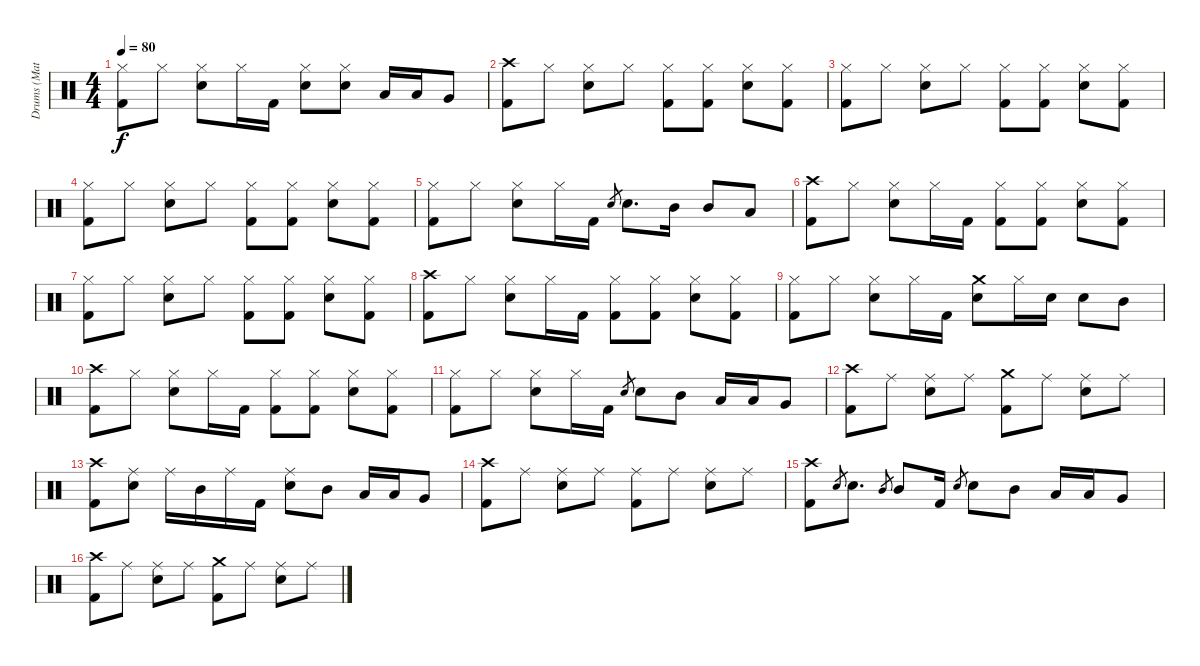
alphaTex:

\track ("Drums (Matt)" "Drums (Mat") {instrument percussion}
\staff {score}
\articulation defaults
\ts (4 4)
\tempo 80
\clef neutral
\ks c
("Hi-Hat (closed)" "Kick (hit) 2").8{dy f} "Hi-Hat (closed)".8 ("Hi-Hat (closed)" "Snare (hit) 2").8 "Hi-Hat (closed)".16 "Kick (hit) 2".16 ("Hi-Hat (closed)" "Snare (hit) 2").8 ("Hi-Hat (closed)" "Snare (hit) 2").8 "Low Tom (hit)".16 "Low Tom (hit)".16 "Very Low Tom (hit)".8 |
("Crash high (hit)" "Kick (hit) 2").8 "Hi-Hat (closed)".8 ("Hi-Hat (closed)" "Snare (hit) 2").8 "Hi-Hat (closed)".8 ("Hi-Hat (closed)" "Kick (hit) 2").8 ("Hi-Hat (closed)" "Kick (hit) 2").8 ("Hi-Hat (closed)" "Snare (hit) 2").8 ("Hi-Hat (closed)" "Kick (hit) 2").8 |
("Hi-Hat (closed)" "Kick (hit) 2").8 "Hi-Hat (closed)".8 ("Hi-Hat (closed)" "Snare (hit) 2").8 "Hi-Hat (closed)".8 ("Hi-Hat (closed)" "Kick (hit) 2").8 ("Hi-Hat (closed)" "Kick (hit) 2").8 ("Hi-Hat (closed)" "Snare (hit) 2").8 ("Hi-Hat (closed)" "Kick (hit) 2").8 |
("Hi-Hat (closed)" "Kick (hit) 2").8 "Hi-Hat (closed)".8 ("Hi-Hat (closed)" "Snare (hit) 2").8 "Hi-Hat (closed)".8 ("Hi-Hat (closed)" "Kick (hit) 2").8 ("Hi-Hat (closed)" "Kick (hit) 2").8 ("Hi-Hat (closed)" "Snare (hit) 2").8 ("Hi-Hat (closed)" "Kick (hit) 2").8 |
("Hi-Hat (closed)" "Kick (hit) 2").8 "Hi-Hat (closed)".8 ("Hi-Hat (closed)" "Snare (hit) 2").8 "Hi-Hat (closed)".16 "Kick (hit) 2".16 "Snare (hit) 2".8{gr} "Snare (hit) 2".8{d} "Mid Tom (hit)".16 "Mid Tom (hit)".8 "Low Tom (hit)".8 |
("Crash high (hit)" "Kick (hit) 2").8 "Hi-Hat (closed)".8 ("Hi-Hat (closed)" "Snare (hit) 2").8 "Hi-Hat (closed)".16 "Kick (hit) 2".16 ("Hi-Hat (closed)" "Kick (hit) 2").8 ("Hi-Hat (closed)" "Kick (hit) 2").8 ("Hi-Hat (closed)" "Snare (hit) 2").8 ("Hi-Hat (closed)" "Kick (hit) 2").8 |
("Hi-Hat (closed)" "Kick (hit) 2").8 "Hi-Hat (closed)".8 ("Hi-Hat (closed)" "Snare (hit) 2").8 "Hi-Hat (closed)".8 ("Hi-Hat (closed)" "Kick (hit) 2").8 ("Hi-Hat (closed)" "Kick (hit) 2").8 ("Hi-Hat (closed)" "Snare (hit) 2").8 ("Hi-Hat (closed)" "Kick (hit) 2").8 |
("Crash high (hit)" "Kick (hit) 2").8 "Hi-Hat (closed)".8 ("Hi-Hat (closed)" "Snare (hit) 2").8 "Hi-Hat (closed)".16 "Kick (hit) 2".16 ("Hi-Hat (closed)" "Kick (hit) 2").8 ("Hi-Hat (closed)" "Kick (hit) 2").8 ("Hi-Hat (closed)" "Snare (hit) 2").8 ("Hi-Hat (closed)" "Kick (hit) 2").8 |
("Hi-Hat (closed)" "Kick (hit) 2").8 "Hi-Hat (closed)".8 ("Hi-Hat (closed)" "Snare (hit) 2").8 "Hi-Hat (closed)".16 "Kick (hit) 2".16 ("Crash medium (hit)" "Snare (hit) 2").8 "Hi-Hat (closed)".16 "Snare (hit) 2".16 "Snare (hit) 2".8 "Mid Tom (hit)".8 |
("Crash high (hit)" "Kick (hit) 2").8 "Hi-Hat (closed)".8 ("Hi-Hat (closed)" "Snare (hit) 2").8 "Hi-Hat (closed)".16 "Kick (hit) 2".16 ("Hi-Hat (closed)" "Kick (hit) 2").8 ("Hi-Hat (closed)" "Kick (hit) 2").8 ("Hi-Hat (closed)" "Snare (hit) 2").8 ("Hi-Hat (closed)" "Kick (hit) 2").8 |
("Hi-Hat (closed)" "Kick (hit) 2").8 "Hi-Hat (closed)".8 ("Hi-Hat (closed)" "Snare (hit) 2").8 "Hi-Hat (closed)".16 "Kick (hit) 2".16 "Snare (hit) 2".8{gr} "Snare (hit) 2".8 "Mid Tom (hit)".8 "Low Tom (hit)".16 "Low Tom (hit)".16 "Very Low Tom (hit)".8 |
("Crash high (hit)" "Kick (hit) 2").8 "Ride (middle)".8 ("Ride (middle)" "Snare (hit) 2").8 "Ride (middle)".8 ("Crash medium (hit)" "Kick (hit) 2").8 "Ride (middle)".8 ("Ride (middle)" "Snare (hit) 2").8 "Ride (middle)".8 |
("Crash high (hit)" "Kick (hit) 2").8 ("Ride (middle)" "Snare (hit) 2").8 "Ride (middle)".16 "Mid Tom (hit)".16 "Ride (middle)".16 "Kick (hit) 2".16 ("Ride (middle)" "Snare (hit) 2").8 "Mid Tom (hit)".8 "Low Tom (hit)".16 "Low Tom (hit)".16 "Very Low Tom (hit)".8 |
("Crash high (hit)" "Kick (hit) 2").8 "Ride (middle)".8 ("Ride (middle)" "Snare (hit) 2").8 "Ride (middle)".8 ("Ride (middle)" "Kick (hit) 2").8 "Ride (middle)".8 ("Ride (middle)" "Snare (hit) 2").8 "Ride (middle)".8 |
("Crash high (hit)" "Kick (hit) 2").8 "Snare (hit) 2".8{gr} "Snare (hit) 2".8{d} "Mid Tom (hit)".8{gr} "Mid Tom (hit)".8 "Kick (hit) 2".16 "Snare (hit) 2".8{gr} "Snare (hit) 2".8 "Mid Tom (hit)".8 "Low Tom (hit)".16 "Low Tom (hit)".16 "Very Low Tom (hit)".8 |
("Crash high (hit)" "Kick (hit) 2").8 "Ride (middle)".8 ("Ride (middle)" "Snare (hit) 2").8 "Ride (middle)".8 ("Crash medium (hit)" "Kick (hit) 2").8 "Ride (middle)".8 ("Ride (middle)" "Snare (hit) 2").8 "Ride (middle)".8
